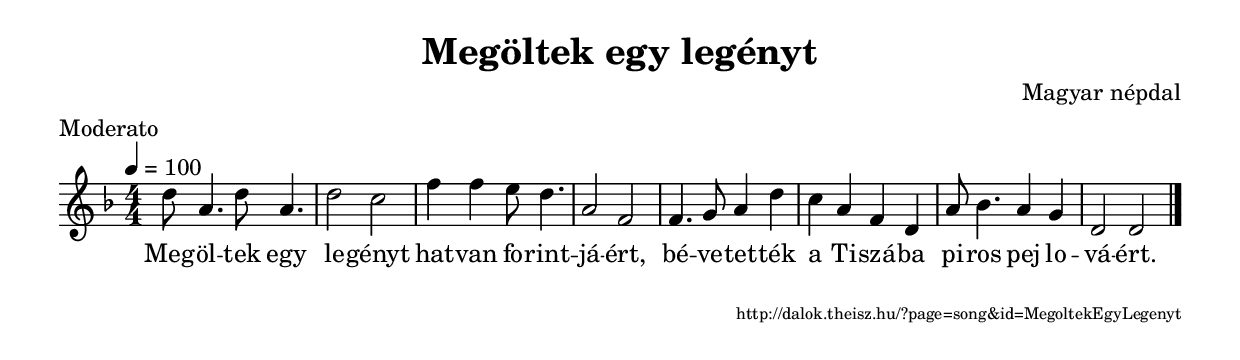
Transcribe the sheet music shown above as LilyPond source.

\version "2.10.33"


\header {
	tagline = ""	title = "Megöltek egy legényt"
	composer = "Magyar népdal"
	meter = "Moderato"
}

VoiceA = { \key d \minor \override Staff.TimeSignature #'style = #'()  \time 4/4 \tempo 4=100
	\relative f' { d'8 a4. d8 a4. d2 c
f4 f e8 d4. a2 f
f4. g8 a4 d c a f d
a'8 bes4. a4 g d2 d \bar "|."
	}
}
SplitLyricsA = \lyricmode { 
Meg -- öl -- tek egy le -- gényt
hat -- van fo -- rint -- já -- ért,
bé -- ve -- tet -- ték a Ti -- szá -- ba
pi -- ros pej lo -- vá -- ért.
}
\score {
	<<
		\context Voice = songStaff { \VoiceA }
		\lyricsto "songStaff" \new Lyrics \SplitLyricsA
	>>
	\layout {
		indent = #0
	}
}

\score {
	<<
		\context Voice = songStaff { \VoiceA }
	>>
	\midi {
	}
}

\markup { \fill-line { \hspace #1 \super http://dalok.theisz.hu/?page=song&id=MegoltekEgyLegenyt } }

\paper {
}
